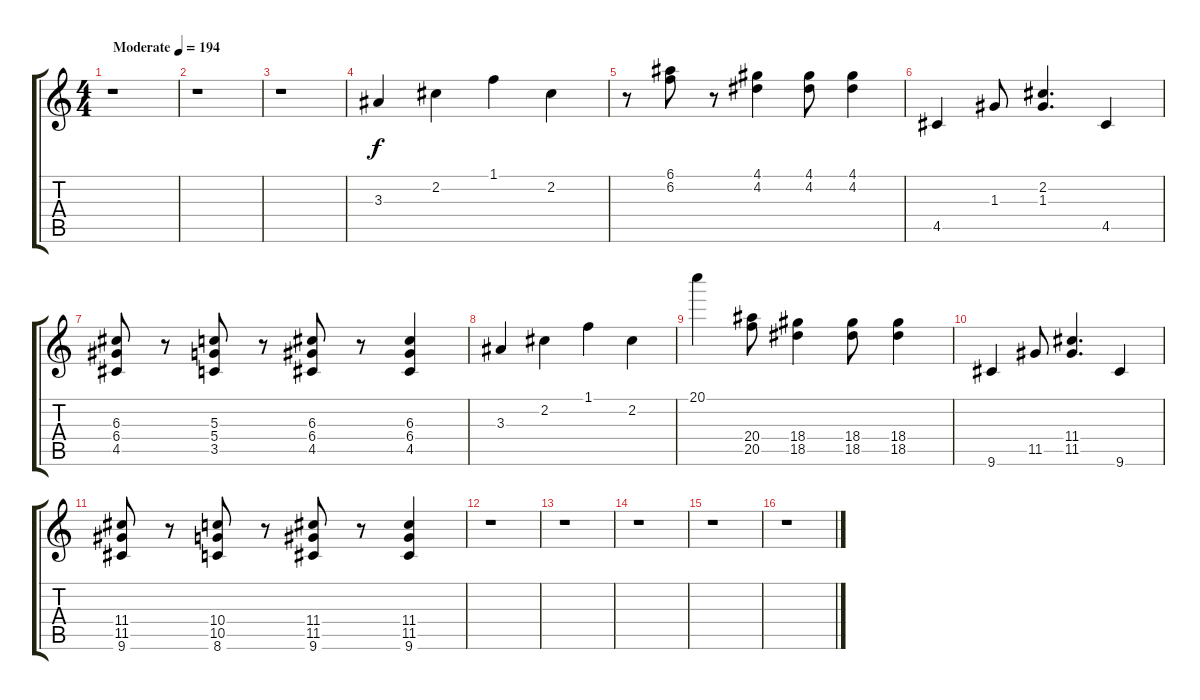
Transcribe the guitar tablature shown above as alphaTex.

\track "" {instrument distortionguitar}
\staff {score tabs}
\tuning (E4 B3 G3 D3 A2 E2) {hide}
\ts (4 4)
\tempo (194 "Moderate")
\clef g2
\ks c
r.1{dy f instrument distortionguitar} |
r.1 |
r.1 |
3.3.4 2.2.4 1.1.4 2.2.4 |
r.8 (6.1 6.2).8 r.8 (4.1 4.2).4 (4.1 4.2).8 (4.1 4.2).4 |
4.5.4 1.3.8 (2.2 1.3).4{d} 4.5.4 |
(6.3 6.4 4.5).8 r.8 (5.3 5.4 3.5).8 r.8 (6.3 6.4 4.5).8 r.8 (6.3 6.4 4.5).4 |
3.3.4 2.2.4 1.1.4 2.2.4 |
20.1.4 (20.4 20.5).8 (18.4 18.5).4 (18.4 18.5).8 (18.4 18.5).4 |
9.6.4 11.5.8 (11.4 11.5).4{d} 9.6.4 |
(11.4 11.5 9.6).8 r.8 (10.4 10.5 8.6).8 r.8 (11.4 11.5 9.6).8 r.8 (11.4 11.5 9.6).4 |
r.1 |
r.1 |
r.1 |
r.1 |
r.1
